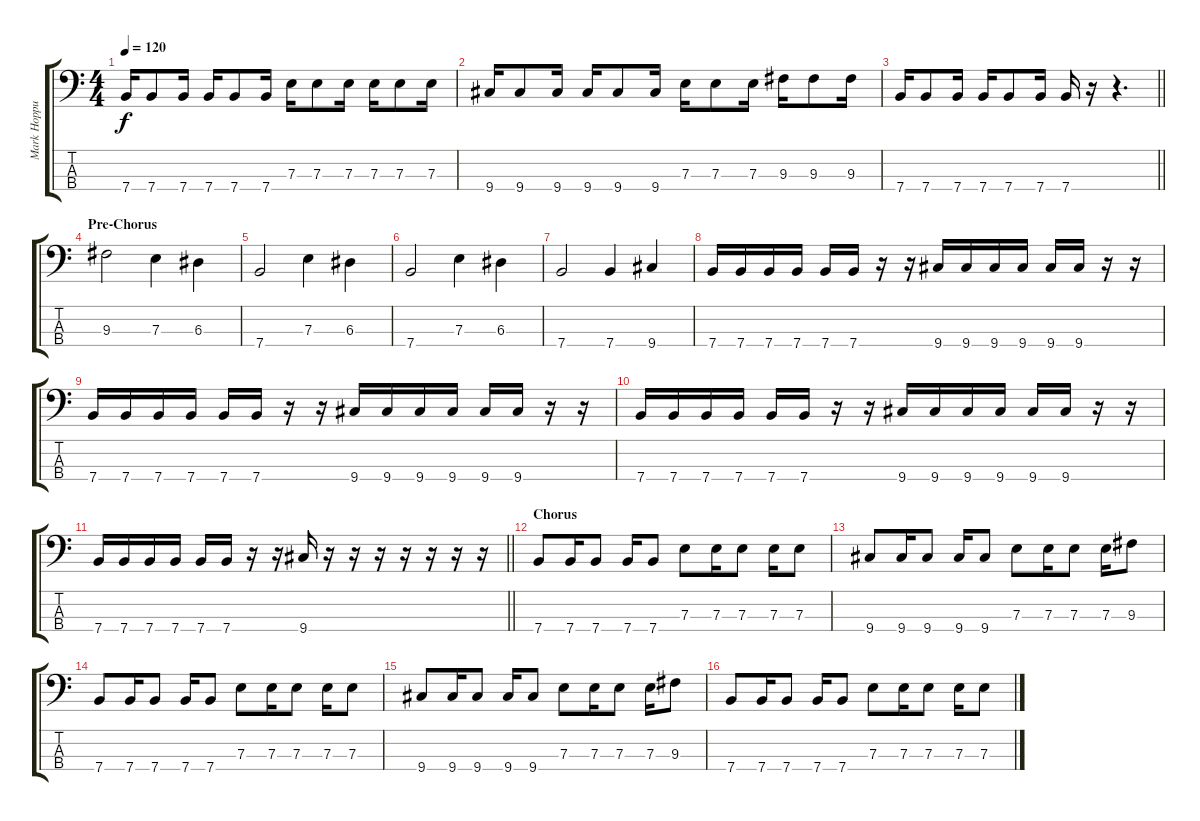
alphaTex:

\track ("Mark Hoppus" "Mark Hoppu") {instrument electricbasspick}
\staff {score tabs}
\tuning (G2 D2 A1 E1) {hide}
\ts (4 4)
\tempo 120
\clef f4
\ks c
7.4.16{dy f} 7.4.8 7.4.16 7.4.16 7.4.8 7.4.16 7.3.16 7.3.8 7.3.16 7.3.16 7.3.8 7.3.16 |
9.4.16 9.4.8 9.4.16 9.4.16 9.4.8 9.4.16 7.3.16 7.3.8 7.3.16 9.3.16 9.3.8 9.3.16 |
\barLineRight lightlight
7.4.16 7.4.8 7.4.16 7.4.16 7.4.8 7.4.16 7.4.16 r.16 r.4{d} |
\section ("" "Pre-Chorus")
9.3.2 7.3.4 6.3.4 |
7.4.2 7.3.4 6.3.4 |
7.4.2 7.3.4 6.3.4 |
7.4.2 7.4.4 9.4.4 |
7.4.16 7.4.16 7.4.16 7.4.16 7.4.16 7.4.16 r.16 r.16 9.4.16 9.4.16 9.4.16 9.4.16 9.4.16 9.4.16 r.16 r.16 |
7.4.16 7.4.16 7.4.16 7.4.16 7.4.16 7.4.16 r.16 r.16 9.4.16 9.4.16 9.4.16 9.4.16 9.4.16 9.4.16 r.16 r.16 |
7.4.16 7.4.16 7.4.16 7.4.16 7.4.16 7.4.16 r.16 r.16 9.4.16 9.4.16 9.4.16 9.4.16 9.4.16 9.4.16 r.16 r.16 |
\barLineRight lightlight
7.4.16 7.4.16 7.4.16 7.4.16 7.4.16 7.4.16 r.16 r.16 9.4.16 r.16 r.16 r.16 r.16 r.16 r.16 r.16 |
\section ("" "Chorus")
7.4.8 7.4.16 7.4.8 7.4.16 7.4.8 7.3.8 7.3.16 7.3.8 7.3.16 7.3.8 |
9.4.8 9.4.16 9.4.8 9.4.16 9.4.8 7.3.8 7.3.16 7.3.8 7.3.16 9.3.8 |
7.4.8 7.4.16 7.4.8 7.4.16 7.4.8 7.3.8 7.3.16 7.3.8 7.3.16 7.3.8 |
9.4.8 9.4.16 9.4.8 9.4.16 9.4.8 7.3.8 7.3.16 7.3.8 7.3.16 9.3.8 |
7.4.8 7.4.16 7.4.8 7.4.16 7.4.8 7.3.8 7.3.16 7.3.8 7.3.16 7.3.8
